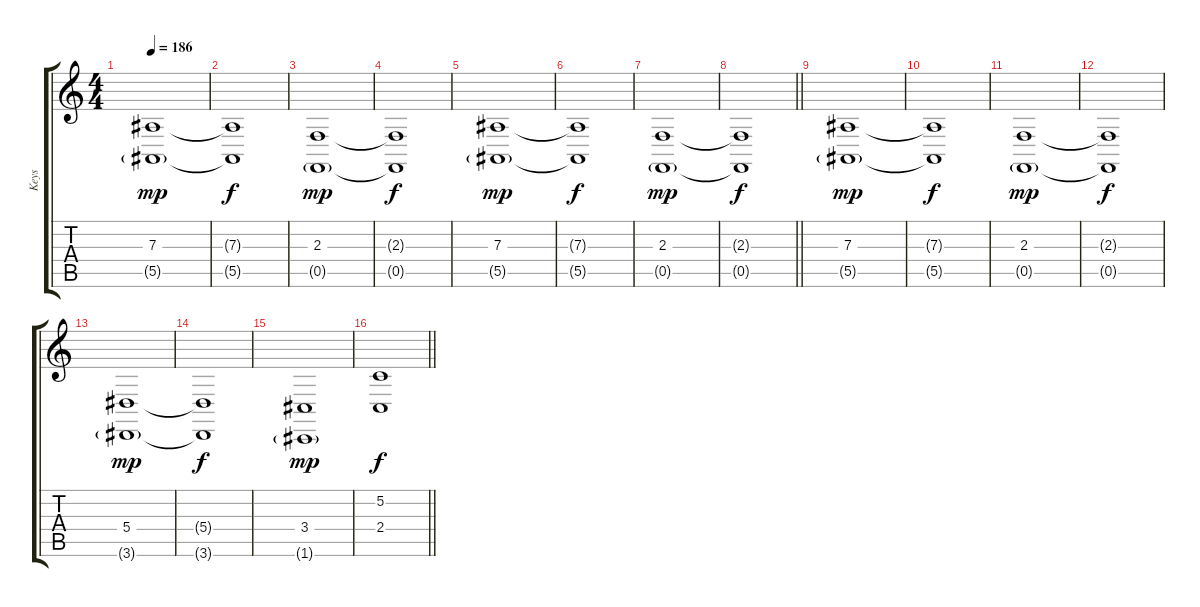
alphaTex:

\track ("Keys" "Keys") {instrument stringensemble1}
\staff {score tabs}
\tuning (C4 G3 Eb3 Bb2 F2 C2) {hide}
\ts (4 4)
\section ("" "")
\tempo 186
\clef g2
\ks c
(7.3 5.5{g}).1{dy mp} |
(7.3{t} 5.5{t}).1{dy f} |
(2.3 0.5{g}).1{dy mp} |
(2.3{t} 0.5{t}).1{dy f} |
(7.3 5.5{g}).1{dy mp} |
(7.3{t} 5.5{t}).1{dy f} |
(2.3 0.5{g}).1{dy mp} |
\barLineRight lightlight
(2.3{t} 0.5{t}).1{dy f} |
(7.3 5.5{g}).1{dy mp} |
(7.3{t} 5.5{t}).1{dy f} |
(2.3 0.5{g}).1{dy mp} |
(2.3{t} 0.5{t}).1{dy f} |
(5.4 3.6{g}).1{dy mp} |
(5.4{t} 3.6{t}).1{dy f} |
(3.4 1.6{g}).1{dy mp} |
\barLineRight lightlight
(5.2 2.4).1{dy f}
